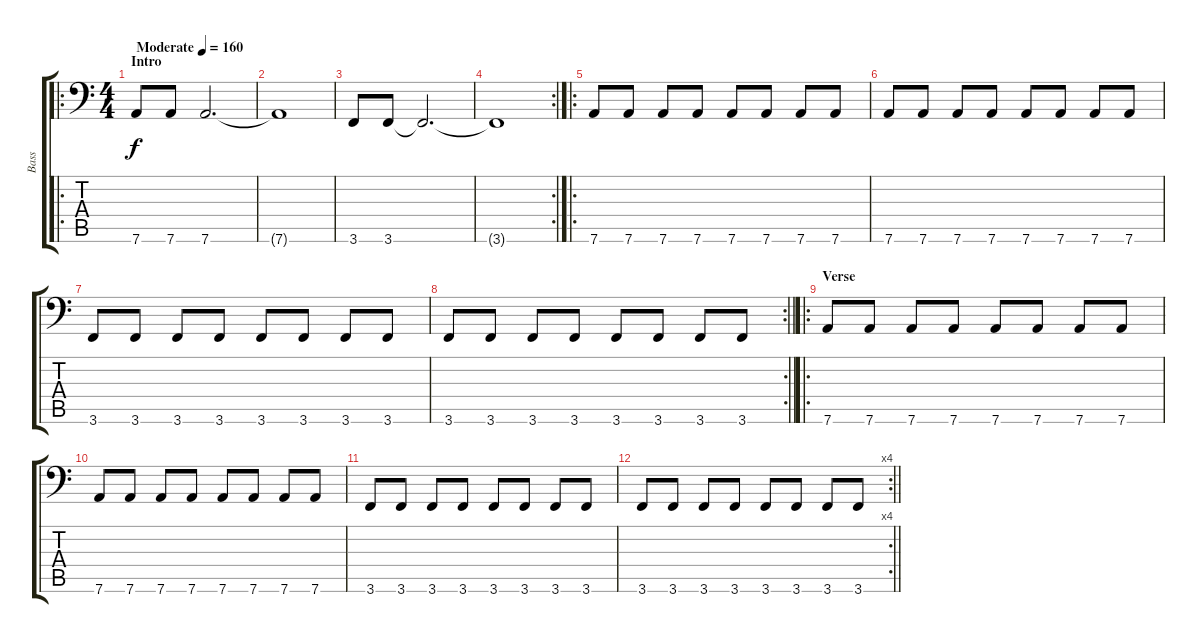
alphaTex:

\track ("Bass" "Bass") {instrument electricbasspick}
\staff {score tabs}
\tuning (E3 B2 G2 D2 A1 D1) {hide}
\ro
\ts (4 4)
\section ("" "Intro")
\tempo (160 "Moderate")
\clef f4
\ks c
7.6.8{dy f instrument electricbasspick} 7.6.8 7.6.2{d} |
7.6{t}.1 |
3.6.8 3.6.8 3.6{t}.2{d} |
\rc 2
3.6{t}.1 |
\ro
7.6.8 7.6.8 7.6.8 7.6.8 7.6.8 7.6.8 7.6.8 7.6.8 |
7.6.8 7.6.8 7.6.8 7.6.8 7.6.8 7.6.8 7.6.8 7.6.8 |
3.6.8 3.6.8 3.6.8 3.6.8 3.6.8 3.6.8 3.6.8 3.6.8 |
\rc 2
\barLineRight lightlight
3.6.8 3.6.8 3.6.8 3.6.8 3.6.8 3.6.8 3.6.8 3.6.8 |
\ro
\section ("" "Verse")
7.6.8 7.6.8 7.6.8 7.6.8 7.6.8 7.6.8 7.6.8 7.6.8 |
7.6.8 7.6.8 7.6.8 7.6.8 7.6.8 7.6.8 7.6.8 7.6.8 |
3.6.8 3.6.8 3.6.8 3.6.8 3.6.8 3.6.8 3.6.8 3.6.8 |
\rc 4
\barLineRight lightlight
3.6.8 3.6.8 3.6.8 3.6.8 3.6.8 3.6.8 3.6.8 3.6.8
